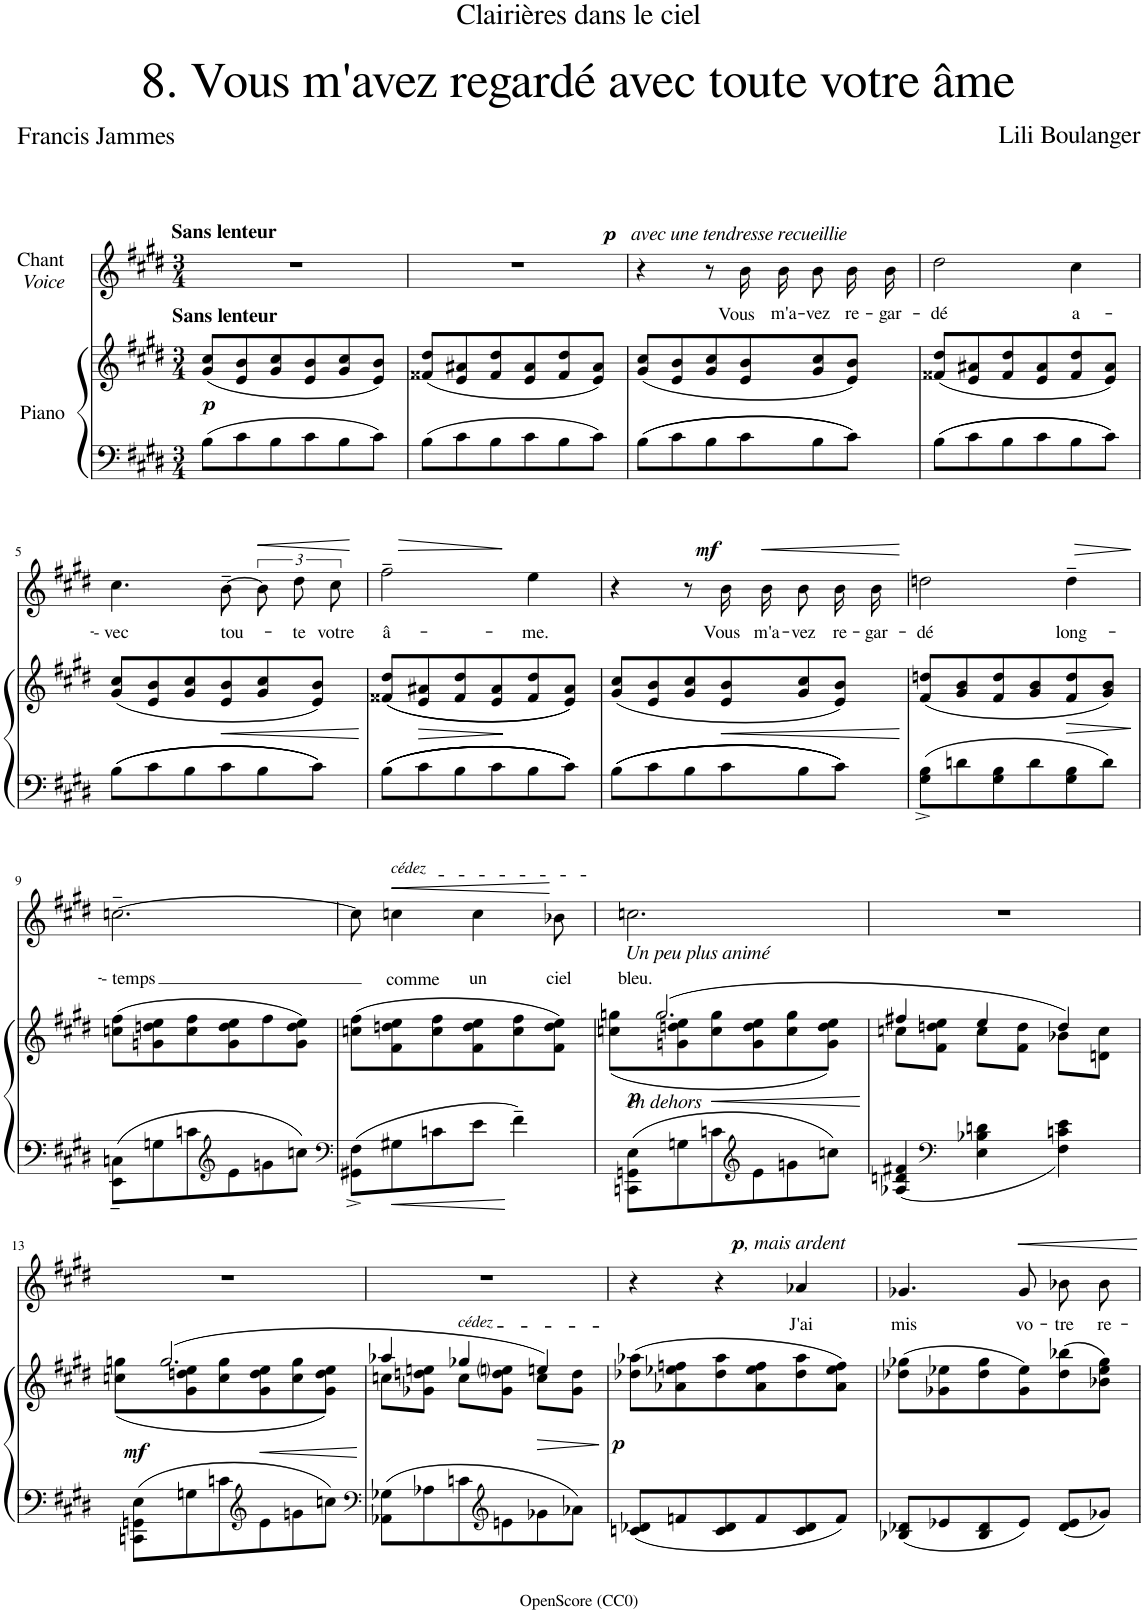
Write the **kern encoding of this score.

**kern	**kern	**dynam	**kern	**text	**dynam
*part2	*part2	*part2	*part1	*part1	*part1
*staff3	*staff2	*staff2/3	*staff1	*staff1	*staff1
*I"Piano	*	*	*I"Chant Voice	*	*
*I'Pno	*	*	*	*	*
*clefF4	*clefG2	*	*clefG2	*	*
*k[f#c#g#d#]	*k[f#c#g#d#]	*	*k[f#c#g#d#]	*	*
*M3/4	*M3/4	*	*M3/4	*	*
=1	=1	=1	=1	=1	=1
!	!	!	!LO:TX:a:B:t=Sans lenteur	!	!
!	!LO:TX:a:B:t=Sans lenteur	!	!	!	!
!	!	!LO:DY:b	!	!	!
8B\L	(8g#/;< 8cc#/;<L	p	2.r	.	.
8c#\	8e/ 8b/	.	.	.	.
8B\	8g#/ 8cc#/	.	.	.	.
8c#\	8e/ 8b/	.	.	.	.
8B\	8g#/ 8cc#/	.	.	.	.
8c#\J	8e/ 8b/J)	.	.	.	.
=2	=2	=2	=2	=2	=2
8B\L	(8f##X/;< 8dd#/;<L	.	2.r	.	.
8c#\	8e/ 8a#X/	.	.	.	.
8B\	8f##/ 8dd#/	.	.	.	.
8c#\	8e/ 8a#/	.	.	.	.
8B\	8f##/ 8dd#/	.	.	.	.
8c#\J	8e/ 8a#/J)	.	.	.	.
=3	=3	=3	=3	=3	=3
8B\L	(8g#/;< 8cc#/;<L	.	4r	.	.
8c#\	8e/ 8b/	.	.	.	.
!	!	!	!	!	!LO:DY:a
!	!	!	!	!	!LO:DY:n=1:a
8B\	8g#/ 8cc#/	.	8r	.	p other-dynamics
!	!	!	!	!LO:LY:b	!
8c#\	8e/ 8b/	.	16b\LL	Vous	.
!	!	!	!	!LO:LY:b	!
.	.	.	16b\JJ	m'a-	.
!	!	!	!	!LO:LY:b	!
8B\	8g#/ 8cc#/	.	8b\L	-vez	.
!	!	!	!	!LO:LY:b	!
8c#\J	8e/ 8b/J)	.	16b\L	re-	.
!	!	!	!	!LO:LY:b	!
.	.	.	16b\JJ	-gar-	.
=4	=4	=4	=4	=4	=4
!	!	!	!	!LO:LY:b	!
8B\L	(8f##X/ 8dd#/L	.	2dd#\	-dé	.
8c#\	8e/ 8a#X/	.	.	.	.
8B\	8f##/ 8dd#/	.	.	.	.
8c#\	8e/ 8a#/	.	.	.	.
!	!	!	!	!LO:LY:b	!
8B\	8f##/ 8dd#/	.	4cc#\	a-	.
8c#\J	8e/ 8a#/J)	.	.	.	.
!!LO:LB:g=z
=5	=5	=5	=5	=5	=5
!	!	!	!	!LO:LY:b	!
8B\L	(8g#/;< 8cc#/;<L	.	4.cc#\	-- vec	.
8c#\	8e/ 8b/	.	.	.	.
8B\	8g#/ 8cc#/	.	.	.	.
!	!	!LO:HP:b	!	!LO:LY:b	!
8c#\	8e/ 8b/	<	[8b~\	tou-	.
!	!	!	!	!	!LO:HP:b
8B\	8g#/ 8cc#/	.	12b\L]	.	<
!	!	!	!	!LO:LY:b	!
.	.	.	12dd#\	-te	.
8c#\J	8e/ 8b/J)	.	.	.	.
!	!	!	!	!LO:LY:b	!
.	.	.	12cc#\J	votre	.
.	.	.	.	.	[
=6	=6	=6	=6	=6	=6
!	!	!	!	!LO:LY:b	!LO:HP:b
8B\L	((8f##X/ 8dd#/L	.	2ff#~\	â-	>
!	!	!LO:HP:b	!	!	!
8c#\	8e/ 8a#X/	>	.	.	.
8B\	8f##/ 8dd#/	.	.	.	.
8c#\	8e/ 8a#/	.	.	.	.
!	!	!	!	!LO:LY:b	!
8B\	8f##/ 8dd#/	[	4ee\	-me.	]
8c#\J	8e/ 8a#/J))	.	.	.	.
=7	=7	=7	=7	=7	=7
8B\L	(8g#/;< 8cc#/;<L	.	4r	.	.
8c#\	8e/ 8b/	.	.	.	.
!	!	!	!	!	!LO:DY:a
8B\	8g#/ 8cc#/	.	8r	.	mf
!	!	!LO:HP:b	!	!LO:LY:b	!
8c#\	8e/ 8b/	<	16b\LL	Vous	.
!	!	!	!	!LO:LY:b	!LO:HP:b
.	.	.	16b\JJ	m'a-	<
!	!	!	!	!LO:LY:b	!
8B\	8g#/ 8cc#/	.	8b\L	-vez	.
!	!	!	!	!LO:LY:b	!
8c#\J	8e/ 8b/J)	.	16b\L	re-	.
!	!	!	!	!LO:LY:b	!
.	.	.	16b\JJ	-gar-	.
.	.	]	.	.	[
=8	=8	=8	=8	=8	=8
!	!	!	!	!LO:LY:b	!
8G#\^< 8B\^<L	(8f#/ 8ddn/L	.	2ddn\	-dé	.
8dn\	8g#/ 8b/	.	.	.	.
8G#\ 8B\	8f#/ 8dd/	.	.	.	.
8d\	8g#/ 8b/	.	.	.	.
!	!	!LO:HP:b	!	!LO:LY:b	!LO:HP:b
8G#\ 8B\	8f#/ 8dd/	>	4dd~\	long-	>
8d\J	8g#/ 8b/J)	.	.	.	.
.	.	[	.	.	]
!!LO:LB:g=z
=9	=9	=9	=9	=9	=9
!	!	!	!	!LO:LY:b	!
8EE\~< 8Cn\~<L	(8ccn\ 8ff#\L	.	[2.ccn~\	-- temps	.
8Gn\	8gn\ 8ddn\ 8ee\	.	.	.	.
8cn\	8cc\ 8ff#\	.	.	.	.
*clefG2	*	*	*	*	*
8e\	8g\ 8dd\ 8ee\	.	.	.	.
8gn\	8ff#\	.	.	.	.
8ccn\J	8g\ 8dd\ 8ee\J)	.	.	.	.
=10	=10	=10	=10	=10	=10
*clefF4	*	*	*	*	*
8GG#X\^< 8F#\^<L	(8ccn\ 8ff#\L	.	8cc\]	.	.
!	!	!	!LO:TX:a:t=cédez	!	!
!	!	!LO:HP:b=2	!	!LO:LY:b	!LO:HP:b
8G#X\	8f#\ 8ddn\ 8ee\	<	4ccn\	comme	<
8cn\	8cc\ 8ff#\	.	.	.	.
!	!	!	!	!LO:LY:b	!
8e\J	8f#\ 8dd\ 8ee\	.	4cc\	un	.
4f#~\	8cc\ 8ff#\	]	.	.	.
!	!	!	!	!LO:LY:b	!
.	8f#\ 8dd\ 8ee\J)	.	8b-X\	ciel	.
.	.	.	.	.	[
=11	=11	=11	=11	=11	=11
*	*^	*	*	*	*
!	!	!	!	!LO:TX:b:i:t=Un peu plus animé	!	!
!	!LO:TX:b:i:t=en dehors	!	!	!	!	!
!	!	!	!LO:DY:b	!	!LO:LY:b	!
8CCn\ 8GGn\ 8E\L	(2.ggn/	(8ccn\ 8gg\L	p	2.ccn\	bleu.	.
8Gn\	.	8gn\ 8ddn\ 8ee\	.	.	.	.
!	!	!	!LO:HP:b	!	!	!
8cn\	.	8cc\ 8gg\	<	.	.	.
*clefG2	*	*	*	*	*	*
8e\	.	8g\ 8dd\ 8ee\	.	.	.	.
8gn\	.	8cc\ 8gg\	.	.	.	.
8ccn\J	.	8g\ 8dd\ 8ee\J)	.	.	.	.
*	*v	*v	*	*	*	*
.	.	[	.	.	.
=12	=12	=12	=12	=12	=12
*	*^	*	*	*	*
4A-X/ 4dn/ 4f#X/	4ff#X/	8ccn\L	.	2.r	.	.
.	.	8f#\ 8ddn\ 8ee\J	.	.	.	.
*clefF4	*	*	*	*	*	*
4E\ 4B-X\ 4dn\	4ee/	8cc\L	.	.	.	.
.	.	8f#\ 8dd\J	.	.	.	.
4F#\ 4cn\ 4e\	4dd/)	8b-X\L	.	.	.	.
.	.	8dn\ 8cc\J	.	.	.	.
!!LO:LB:g=z
=13	=13	=13	=13	=13	=13	=13
!	!	!	!LO:DY:b	!	!	!
8CCn\ 8GGn\ 8E\L	(2.ggn/	(8ccn\ 8gg\L	mf	2.r	.	.
8Gn\	.	8g#\ 8ddn\ 8ee\	.	.	.	.
8cn\	.	8cc\ 8gg\	.	.	.	.
*clefG2	*	*	*	*	*	*
!	!	!	!LO:HP:b	!	!	!
8e\	.	8g#\ 8dd\ 8ee\	<	.	.	.
8gn\	.	8cc\ 8gg\	.	.	.	.
8ccn\J	.	8g#\ 8dd\ 8ee\J)	.	.	.	.
*	*v	*v	*	*	*	*
.	.	[	.	.	.
=14	=14	=14	=14	=14	=14
*clefF4	*	*	*	*	*
*	*^	*	*	*	*
8AA-X\ 8G-X\L	4aa-X/	8ccn\L	.	2.r	.	.
8A-X\	.	8g-X\ 8ddn\ 8een\J	.	.	.	.
!	!LO:TX:a:t=cédez	!	!	!	!	!
8cn\	4gg-X/	8cc\L	.	.	.	.
*clefG2	*	*	*	*	*	*
8en\	.	8g-\ 8dd\ 8eeni\J	.	.	.	.
8g-X\	4een/)	8cc\L	.	.	.	.
8a-X\J	.	8g-\ 8dd\J	.	.	.	.
*	*v	*v	*	*	*	*
.	.	[	.	.	.
=15	=15	=15	=15	=15	=15
*	*^	*	*	*	*
!	!	!	!LO:DY:b	!	!	!
8cn/ 8d-X/L	2.ryy	(>8dd-X\ 8aa-X\L	p	4r	.	.
8fn/	.	8a-X\ 8ee-X\ 8ffn\	.	.	.	.
8c/ 8d-/	.	8dd-\ 8aa-\	.	4r	.	.
8f/	.	8a-\ 8ee-\ 8ff\	.	.	.	.
!	!	!	!	!	!LO:LY:b	!LO:DY:a
!	!	!	!	!	!	!LO:DY:n=1:a
8c/ 8d-/	.	8dd-\ 8aa-\	.	4a-X/	J'ai	p other-dynamics
8f/J	.	8a-\ 8ee-\ 8ff\J)	.	.	.	.
=16	=16	=16	=16	=16	=16	=16
!	!	!	!	!	!LO:LY:b	!
8B-X/ 8d-X/L	2.ryy	(>8dd-X\ 8gg-X\L	.	4.g-X/	mis	.
8e-X/	.	8g-X\ 8ee-X\	.	.	.	.
8B-/ 8d-/	.	8dd-\ 8gg-\	.	.	.	.
!	!	!	!	!	!LO:LY:b	!
8e-/J	.	8g-\ 8ee-\)	.	8g-/	vo-	.
!	!	!	!	!	!LO:LY:b	!
8d-/ 8e-/L	.	(>8dd-\ 8bb-X\	.	8b-X\L	-tre	.
!	!	!	!	!	!LO:LY:b	!
8g-X/J	.	8b-X\ 8ee-\ 8gg-\J)	.	8b-\J	re-	.
*	*v	*v	*	*	*	*
=	=	=	=	=	=
*-	*-	*-	*-	*-	*-
